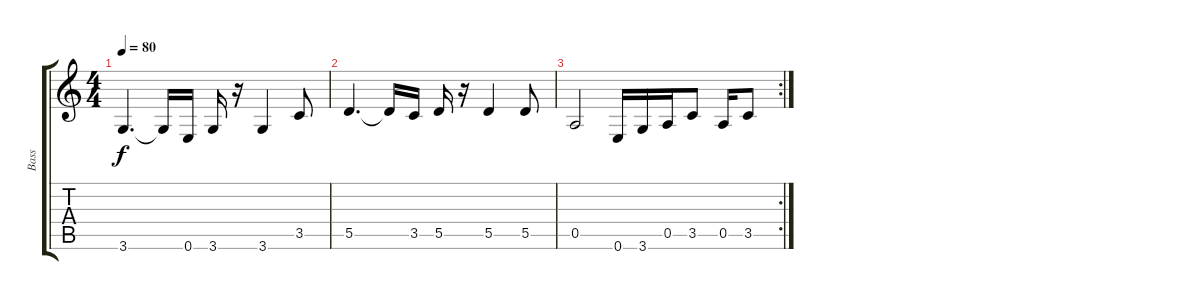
\track ("Bass" "Bass") {instrument electricbassfinger}
\staff {score tabs}
\tuning (E4 B3 G3 D3 A2 E2) {hide}
\ts (4 4)
\tempo 80
\clef g2
\ks c
3.6.4{d dy f} 3.6{t}.16 0.6.16 3.6.16 r.16 3.6.4 3.5.8 |
5.5.4{d} 5.5{t}.16 3.5.16 5.5.16 r.16 5.5.4 5.5.8 |
\rc 2
0.5.2 0.6.16 3.6.16 0.5.16 3.5.8 0.5.16 3.5.8
